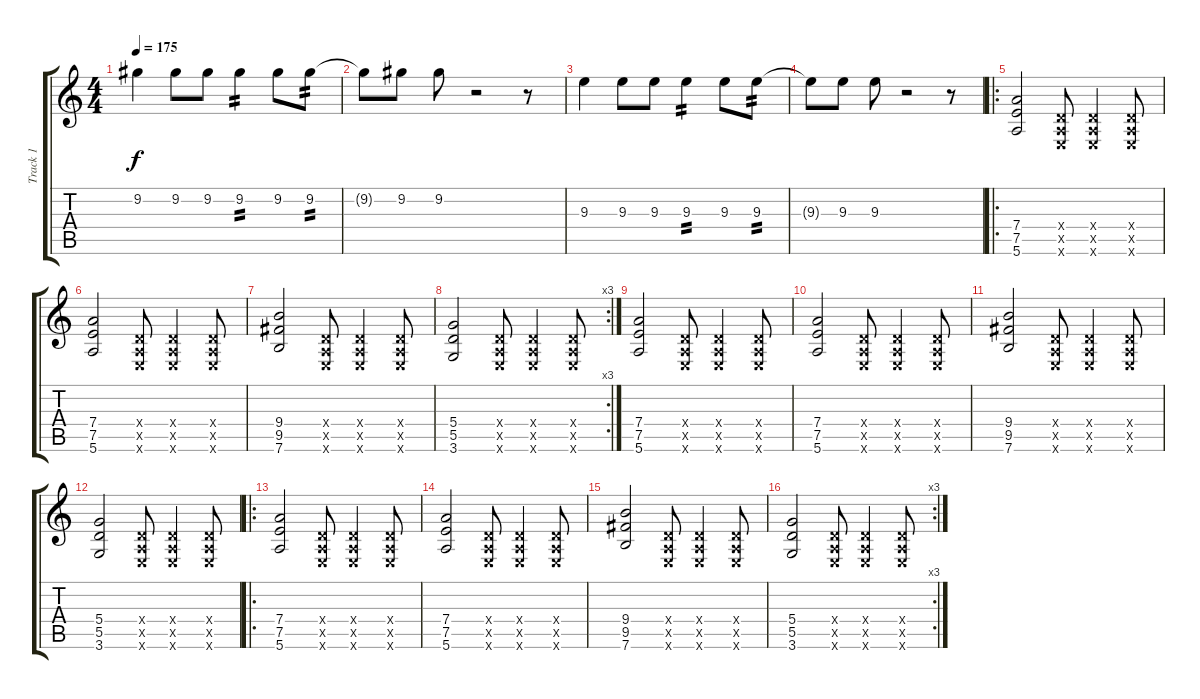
\track ("Track 1" "Track 1") {instrument distortionguitar}
\staff {score tabs}
\tuning (E4 B3 G3 D3 A2 E2) {hide}
\ts (4 4)
\tempo 175
\clef g2
\ks c
9.2.4{dy f balance 16} 9.2.8 9.2.8 9.2.4{tp 2} 9.2.8 9.2.8{tp 2} |
9.2{t}.8 9.2.8 9.2.8 r.2 r.8 |
9.3.4{balance 0} 9.3.8 9.3.8 9.3.4{tp 2} 9.3.8 9.3.8{tp 2} |
9.3{t}.8 9.3.8 9.3.8 r.2 r.8 |
\ro
(7.4 7.5 5.6).2{volume 15 balance 8} (0.4{x} 0.5{x} 0.6{x}).8 (0.4{x} 0.5{x} 0.6{x}).4 (0.4{x} 0.5{x} 0.6{x}).8 |
(7.4 7.5 5.6).2 (0.4{x} 0.5{x} 0.6{x}).8 (0.4{x} 0.5{x} 0.6{x}).4 (0.4{x} 0.5{x} 0.6{x}).8 |
(9.4 9.5 7.6).2 (0.4{x} 0.5{x} 0.6{x}).8 (0.4{x} 0.5{x} 0.6{x}).4 (0.4{x} 0.5{x} 0.6{x}).8 |
\rc 3
(5.4 5.5 3.6).2 (0.4{x} 0.5{x} 0.6{x}).8 (0.4{x} 0.5{x} 0.6{x}).4 (0.4{x} 0.5{x} 0.6{x}).8 |
(7.4 7.5 5.6).2{volume 15 balance 8} (0.4{x} 0.5{x} 0.6{x}).8 (0.4{x} 0.5{x} 0.6{x}).4 (0.4{x} 0.5{x} 0.6{x}).8 |
(7.4 7.5 5.6).2 (0.4{x} 0.5{x} 0.6{x}).8 (0.4{x} 0.5{x} 0.6{x}).4 (0.4{x} 0.5{x} 0.6{x}).8 |
(9.4 9.5 7.6).2 (0.4{x} 0.5{x} 0.6{x}).8 (0.4{x} 0.5{x} 0.6{x}).4 (0.4{x} 0.5{x} 0.6{x}).8 |
(5.4 5.5 3.6).2 (0.4{x} 0.5{x} 0.6{x}).8 (0.4{x} 0.5{x} 0.6{x}).4 (0.4{x} 0.5{x} 0.6{x}).8 |
\ro
(7.4 7.5 5.6).2{volume 15 balance 8} (0.4{x} 0.5{x} 0.6{x}).8 (0.4{x} 0.5{x} 0.6{x}).4 (0.4{x} 0.5{x} 0.6{x}).8 |
(7.4 7.5 5.6).2 (0.4{x} 0.5{x} 0.6{x}).8 (0.4{x} 0.5{x} 0.6{x}).4 (0.4{x} 0.5{x} 0.6{x}).8 |
(9.4 9.5 7.6).2 (0.4{x} 0.5{x} 0.6{x}).8 (0.4{x} 0.5{x} 0.6{x}).4 (0.4{x} 0.5{x} 0.6{x}).8 |
\rc 3
(5.4 5.5 3.6).2 (0.4{x} 0.5{x} 0.6{x}).8 (0.4{x} 0.5{x} 0.6{x}).4 (0.4{x} 0.5{x} 0.6{x}).8
